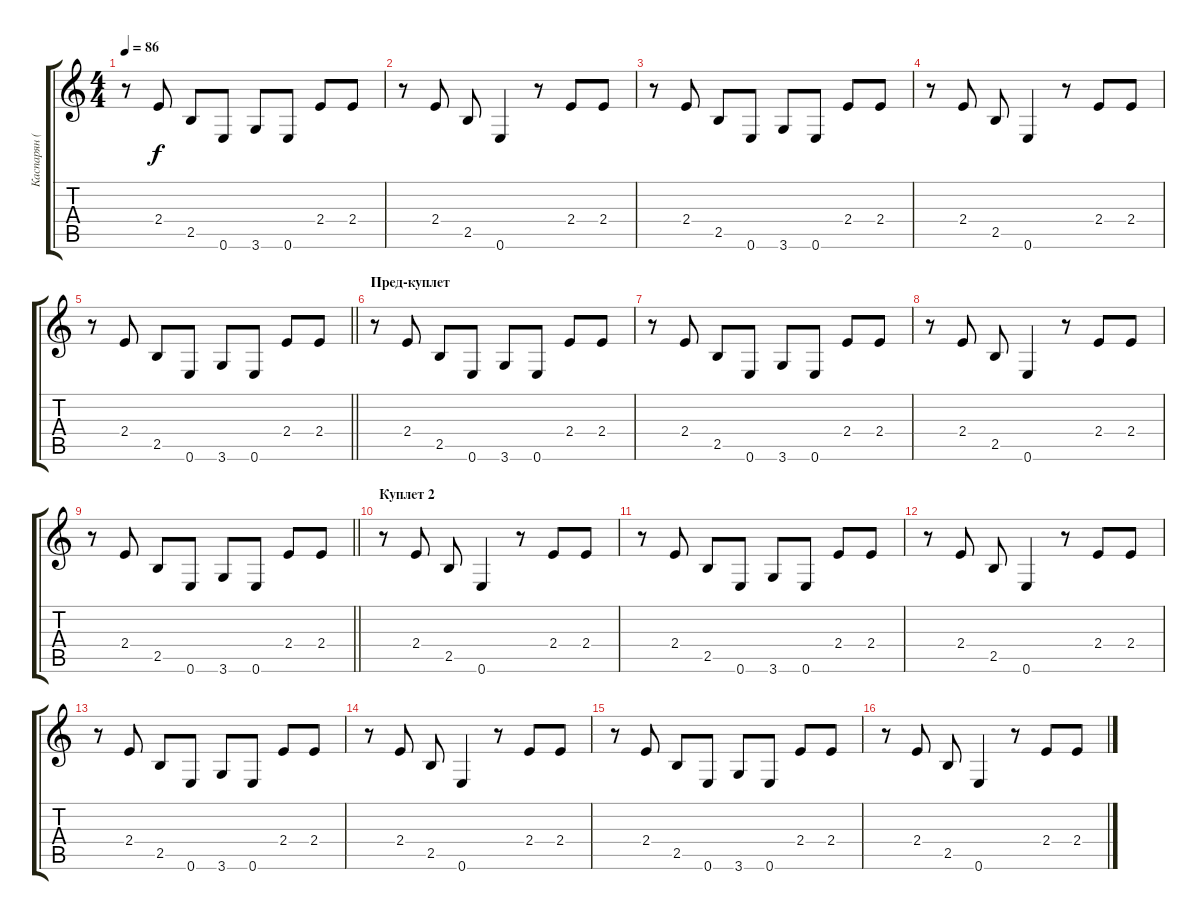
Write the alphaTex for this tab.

\track ("Каспарян (доп. гитара)" "Каспарян (") {instrument electricguitarclean}
\staff {score tabs}
\tuning (E4 B3 G3 D3 A2 E2) {hide}
\ts (4 4)
\tempo 86
\clef g2
\ks c
r.8{dy f} 2.4.8 2.5.8 0.6.8 3.6.8 0.6.8 2.4.8 2.4.8 |
r.8 2.4.8 2.5.8 0.6.4 r.8 2.4.8 2.4.8 |
r.8 2.4.8 2.5.8 0.6.8 3.6.8 0.6.8 2.4.8 2.4.8 |
r.8 2.4.8 2.5.8 0.6.4 r.8 2.4.8 2.4.8 |
\barLineRight lightlight
r.8 2.4.8 2.5.8 0.6.8 3.6.8 0.6.8 2.4.8 2.4.8 |
\section ("" "Пред-куплет")
r.8 2.4.8 2.5.8 0.6.8 3.6.8 0.6.8 2.4.8 2.4.8 |
r.8 2.4.8 2.5.8 0.6.8 3.6.8 0.6.8 2.4.8 2.4.8 |
r.8 2.4.8 2.5.8 0.6.4 r.8 2.4.8 2.4.8 |
\barLineRight lightlight
r.8 2.4.8 2.5.8 0.6.8 3.6.8 0.6.8 2.4.8 2.4.8 |
\section ("" "Куплет 2")
r.8 2.4.8 2.5.8 0.6.4 r.8 2.4.8 2.4.8 |
r.8 2.4.8 2.5.8 0.6.8 3.6.8 0.6.8 2.4.8 2.4.8 |
r.8 2.4.8 2.5.8 0.6.4 r.8 2.4.8 2.4.8 |
r.8 2.4.8 2.5.8 0.6.8 3.6.8 0.6.8 2.4.8 2.4.8 |
r.8 2.4.8 2.5.8 0.6.4 r.8 2.4.8 2.4.8 |
r.8 2.4.8 2.5.8 0.6.8 3.6.8 0.6.8 2.4.8 2.4.8 |
r.8 2.4.8 2.5.8 0.6.4 r.8 2.4.8 2.4.8
